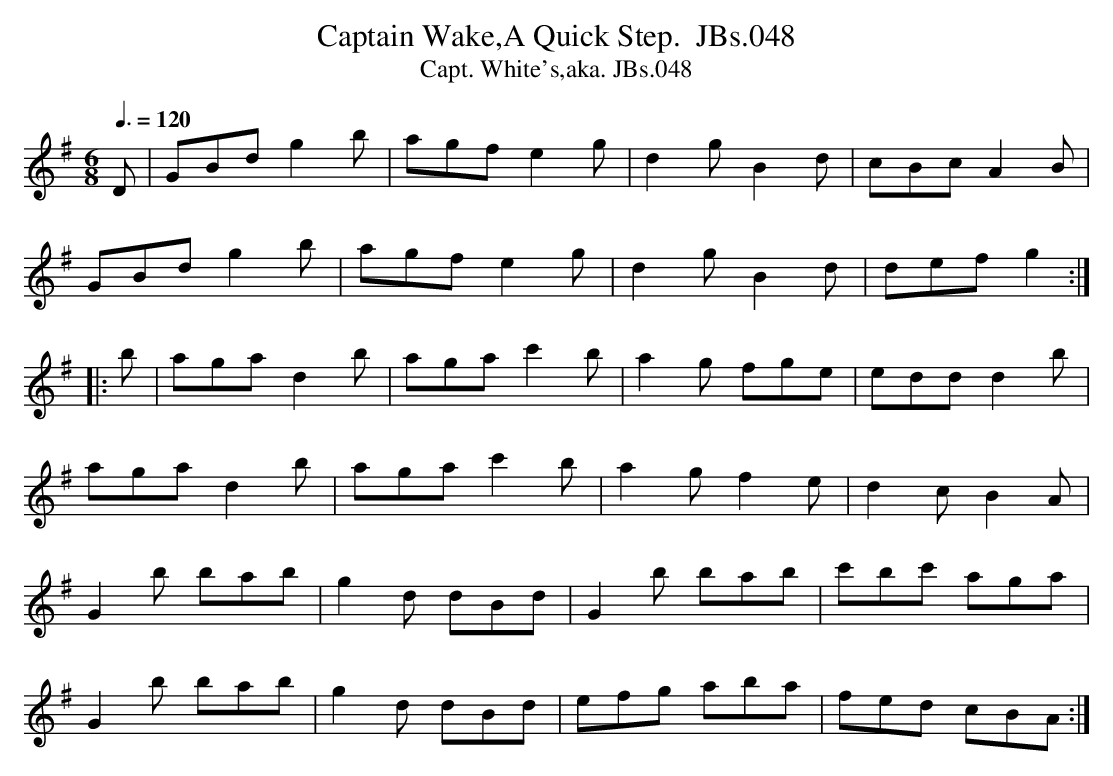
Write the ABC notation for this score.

X:1
T:Captain Wake,A Quick Step.  JBs.048
T:Capt. White's,aka. JBs.048
L:1/8
M:6/8
Q:3/8=120
K:G
D|GBd g2b|agf e2g|d2gB2d|cBc A2B|!
GBd g2 b|agf e2g|d2gB2d|def g2:|!
|:b|agad2b|aga c'2b|a2g fge|edd d2b|!
aga d2b|agac'2b|a2gf2e|d2cB2A|!
G2b bab|g2d dBd|G2b bab|c'bc' aga|!
G2b bab|g2d dBd|efg aba|fed cBA:|
